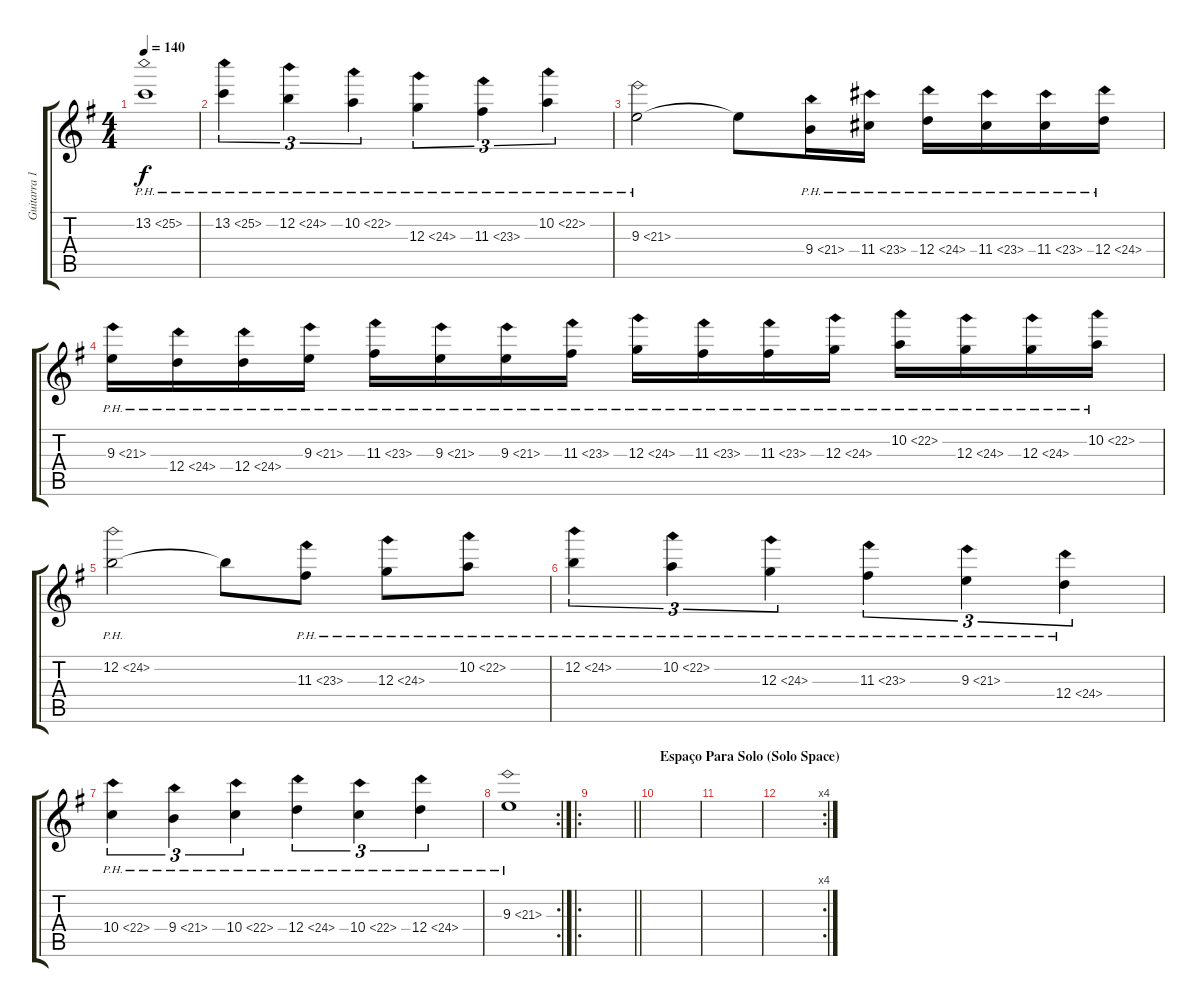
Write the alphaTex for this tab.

\track ("Guitarra 1 (Guitar 1)" "Guitarra 1") {instrument overdrivenguitar}
\staff {score tabs}
\tuning (E4 B3 G3 D3 A2 E2) {hide}
\ts (4 4)
\tempo 140
\clef g2
\ks eminor
13.2{ph 12}.1{dy f} |
13.2{ph 12}.4{tu (3 2)} 12.2{ph 12}.4{tu (3 2)} 10.2{ph 12}.4{tu (3 2)} 12.3{ph 12}.4{tu (3 2)} 11.3{ph 12}.4{tu (3 2)} 10.2{ph 12}.4{tu (3 2)} |
9.3{ph 12}.2 9.3{t}.8 9.4{ph 12}.16 11.4{ph 12}.16 12.4{ph 12}.16 11.4{ph 12}.16 11.4{ph 12}.16 12.4{ph 12}.16 |
9.3{ph 12}.16 12.4{ph 12}.16 12.4{ph 12}.16 9.3{ph 12}.16 11.3{ph 12}.16 9.3{ph 12}.16 9.3{ph 12}.16 11.3{ph 12}.16 12.3{ph 12}.16 11.3{ph 12}.16 11.3{ph 12}.16 12.3{ph 12}.16 10.2{ph 12}.16 12.3{ph 12}.16 12.3{ph 12}.16 10.2{ph 12}.16 |
12.2{ph 12}.2 12.2{t}.8 11.3{ph 12}.8 12.3{ph 12}.8 10.2{ph 12}.8 |
12.2{ph 12}.4{tu (3 2)} 10.2{ph 12}.4{tu (3 2)} 12.3{ph 12}.4{tu (3 2)} 11.3{ph 12}.4{tu (3 2)} 9.3{ph 12}.4{tu (3 2)} 12.4{ph 12}.4{tu (3 2)} |
10.4{ph 12}.4{tu (3 2)} 9.4{ph 12}.4{tu (3 2)} 10.4{ph 12}.4{tu (3 2)} 12.4{ph 12}.4{tu (3 2)} 10.4{ph 12}.4{tu (3 2)} 12.4{ph 12}.4{tu (3 2)} |
\rc 2
9.3{ph 12}.1 |
\ro
\barLineRight lightlight
|
\section ("" "Espaço Para Solo (Solo Space)")
|
|
\rc 4
